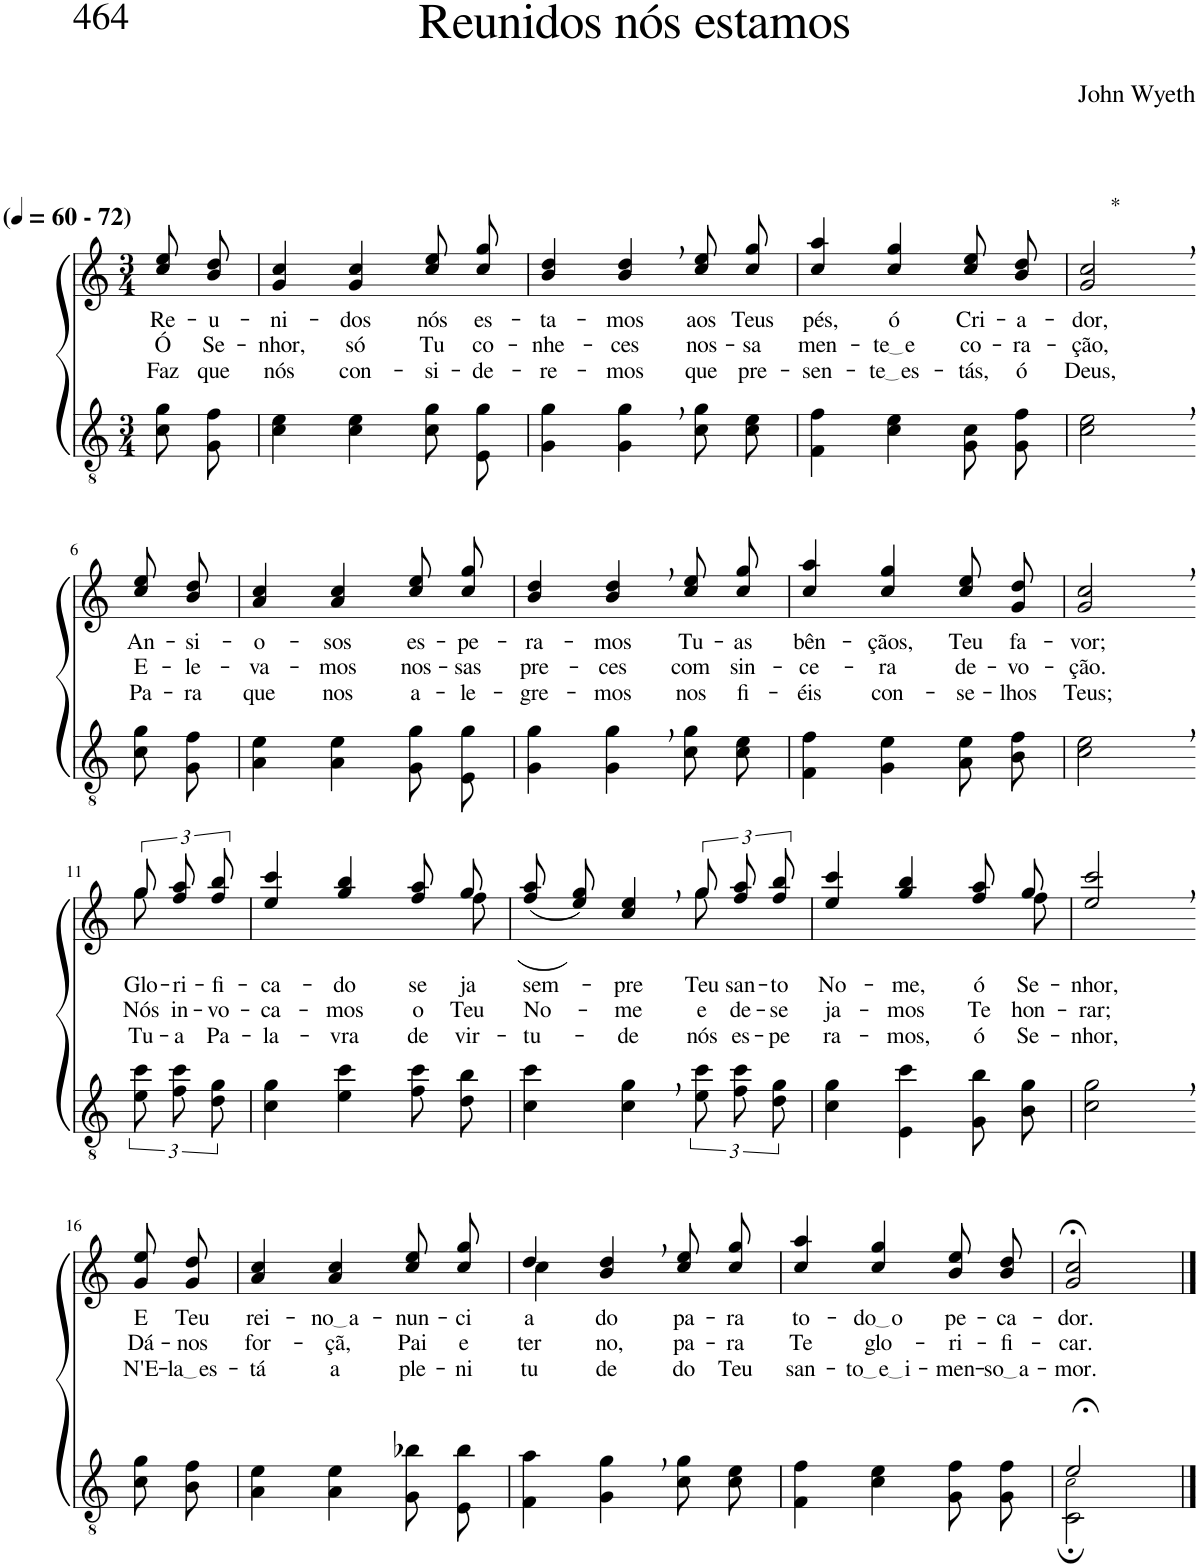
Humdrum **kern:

**kern	**kern	**text	**text	**text
*part2	*part1	*part1	*part1	*part1
*staff2	*staff1	*staff1	*staff1	*staff1
*I"Parte III e IV	*I"Parte I e II	*	*	*
*clefGv2	*clefG2	*	*	*
*Trd5c9	*Trd5c9	*	*	*
*k[]	*k[]	*	*	*
*M3/4	*M3/4	*	*	*
*MM60	*MM60	*	*	*
=1	=1	=1	=1	=1
!	!LO:TX:a:B:t=(	!	!	!
!	!LO:TX:a:B:t=- 72)	!	!	!
!	!	!LO:LY:b	!LO:LY:b	!LO:LY:b
8c\ 8g\L	8cc\ 8ee\L	Re-	Ó	Faz
!	!	!LO:LY:b	!LO:LY:b	!LO:LY:b
8G\ 8f\J	8b\ 8dd\J	-u-	Se-	que
=2	=2	=2	=2	=2
!	!	!LO:LY:b	!LO:LY:b	!LO:LY:b
4c\ 4e\	4g/ 4cc/	-ni-	-nhor,	nós
!	!	!LO:LY:b	!LO:LY:b	!LO:LY:b
4c\ 4e\	4g/ 4cc/	-dos	só	con-
!	!	!LO:LY:b	!LO:LY:b	!LO:LY:b
8c\ 8g\L	8cc\ 8ee\L	nós	Tu	-si-
!	!	!LO:LY:b	!LO:LY:b	!LO:LY:b
8E\ 8g\J	8cc\ 8gg\J	es-	co-	-de-
=3	=3	=3	=3	=3
!	!	!LO:LY:b	!LO:LY:b	!LO:LY:b
4G\ 4g\	4b/ 4dd/	-ta-	-nhe-	-re-
!	!	!LO:LY:b	!LO:LY:b	!LO:LY:b
4G\, 4g\,	4b/, 4dd/,	-mos	-ces	-mos
!	!	!LO:LY:b	!LO:LY:b	!LO:LY:b
8c\ 8g\L	8cc\ 8ee\L	aos	nos-	que
!	!	!LO:LY:b	!LO:LY:b	!LO:LY:b
8c\ 8e\J	8cc\ 8gg\J	Teus	-sa	pre-
=4	=4	=4	=4	=4
!	!	!LO:LY:b	!LO:LY:b	!LO:LY:b
4F\ 4f\	4cc/ 4aa/	pés,	men-	-sen-
!	!	!LO:LY:b	!LO:LY:b	!LO:LY:b
4c\ 4e\	4cc/ 4gg/	ó	te e	te es
!	!	!LO:LY:b	!LO:LY:b	!LO:LY:b
8G\ 8c\L	8cc\ 8ee\L	Cri-	co-	-tás,
!	!	!LO:LY:b	!LO:LY:b	!LO:LY:b
8G\ 8f\J	8b\ 8dd\J	-a-	-ra-	ó
=5	=5	=5	=5	=5
!	!LO:TX:a:t=*	!	!	!
!	!	!LO:LY:b	!LO:LY:b	!LO:LY:b
2c\, 2e\,	2g/, 2cc/,	-dor,	-ção,	Deus,
!!LO:LB:g=z
=6-	=6-	=6-	=6-	=6-
!	!	!LO:LY:b	!LO:LY:b	!LO:LY:b
8c\ 8g\L	8cc\ 8ee\L	An-	E-	Pa-
!	!	!LO:LY:b	!LO:LY:b	!LO:LY:b
8G\ 8f\J	8b\ 8dd\J	-si-	-le-	-ra
=7	=7	=7	=7	=7
!	!	!LO:LY:b	!LO:LY:b	!LO:LY:b
4A\ 4e\	4a/ 4cc/	-o-	-va-	que
!	!	!LO:LY:b	!LO:LY:b	!LO:LY:b
4A\ 4e\	4a/ 4cc/	-sos	-mos	nos
!	!	!LO:LY:b	!LO:LY:b	!LO:LY:b
8G\ 8g\L	8cc\ 8ee\L	es-	nos-	a-
!	!	!LO:LY:b	!LO:LY:b	!LO:LY:b
8E\ 8g\J	8cc\ 8gg\J	-pe-	-sas	-le-
=8	=8	=8	=8	=8
!	!	!LO:LY:b	!LO:LY:b	!LO:LY:b
4G\ 4g\	4b/ 4dd/	-ra-	pre-	-gre-
!	!	!LO:LY:b	!LO:LY:b	!LO:LY:b
4G\, 4g\,	4b/, 4dd/,	-mos	-ces	-mos
!	!	!LO:LY:b	!LO:LY:b	!LO:LY:b
8c\ 8g\L	8cc\ 8ee\L	Tu-	com	nos
!	!	!LO:LY:b	!LO:LY:b	!LO:LY:b
8c\ 8e\J	8cc\ 8gg\J	-as	sin-	fi-
=9	=9	=9	=9	=9
!	!	!LO:LY:b	!LO:LY:b	!LO:LY:b
4F\ 4f\	4cc/ 4aa/	bên-	-ce-	-éis
!	!	!LO:LY:b	!LO:LY:b	!LO:LY:b
4G\ 4e\	4cc/ 4gg/	-çãos,	-ra	con-
!	!	!LO:LY:b	!LO:LY:b	!LO:LY:b
8A\ 8e\L	8cc\ 8ee\L	Teu	de-	-se-
!	!	!LO:LY:b	!LO:LY:b	!LO:LY:b
8B\ 8f\J	8g\ 8dd\J	fa-	-vo-	-lhos
=10	=10	=10	=10	=10
!	!	!LO:LY:b	!LO:LY:b	!LO:LY:b
2c\, 2e\,	2g/, 2cc/,	-vor;	-ção.	Teus;
!!LO:LB:g=z
=11-	=11-	=11-	=11-	=11-
*	*^	*	*	*
!	!	!	!LO:LY:b	!LO:LY:b	!LO:LY:b
12e\ 12cc\L	12gg\L	8gg\	Glo-	Nós	Tu-
!	!	!	!LO:LY:b	!LO:LY:b	!LO:LY:b
12f\ 12cc\	12ff\ 12aa\	.	-ri-	in-	-a
.	.	8ryy	.	.	.
!	!	!	!LO:LY:b	!LO:LY:b	!LO:LY:b
12d\ 12g\J	12ff\ 12bb\J	.	-fi-	-vo-	Pa-
=12	=12	=12	=12	=12	=12
!	!	!	!LO:LY:b	!LO:LY:b	!LO:LY:b
4c\ 4g\	4ee/ 4ccc/	8ryy	-ca-	-ca-	-la-
!	!	!	!LO:LY:b	!LO:LY:b	!LO:LY:b
*	*v	*v	*	*	*
4e\ 4cc\	4gg/ 4bb/	-do	-mos	-vra
!	!	!LO:LY:b	!LO:LY:b	!LO:LY:b
8f\ 8cc\L	8ff\ 8aa\L	se-	o	de
*	*^	*	*	*
!	!	!	!LO:LY:b	!LO:LY:b	!LO:LY:b
8d\ 8b\J	8gg\J	8ff\	-ja	Teu	vir-
=13	=13	=13	=13	=13	=13
!	!	!	!LO:LY:b	!LO:LY:b	!LO:LY:b
4c\ 4cc\	2ryy	((8ff\ 8aa\L	sem-	No-	-tu-
.	.	8ee\ 8gg\J))	.	.	.
!	!	!	!LO:LY:b	!LO:LY:b	!LO:LY:b
4c\, 4g\,	.	4cc/ 4ee/	-pre	-me	-de
!	!	!	!LO:LY:b	!LO:LY:b	!LO:LY:b
12e\ 12cc\L	8gg\	12gg\L	Teu	e	nós
!	!	!	!LO:LY:b	!LO:LY:b	!LO:LY:b
12f\ 12cc\	.	12ff\ 12aa\	san-	de-	es-
.	8ryy	.	.	.	.
!	!	!	!LO:LY:b	!LO:LY:b	!LO:LY:b
12d\ 12g\J	.	12ff\ 12bb\J	-to	-se-	-pe-
=14	=14	=14	=14	=14	=14
!	!	!	!LO:LY:b	!LO:LY:b	!LO:LY:b
4c\ 4g\	4ee/ 4ccc/	8ryy	No-	-ja-	-ra-
!	!	!	!LO:LY:b	!LO:LY:b	!LO:LY:b
*	*v	*v	*	*	*
4E\ 4cc\	4gg/ 4bb/	-me,	-mos	-mos,
!	!	!LO:LY:b	!LO:LY:b	!LO:LY:b
8G\ 8b\L	8ff\ 8aa\L	ó	Te	ó
*	*^	*	*	*
!	!	!	!LO:LY:b	!LO:LY:b	!LO:LY:b
8B\ 8g\J	8gg\J	8ff\	Se-	hon-	Se-
=15	=15	=15	=15	=15	=15
!	!	!	!LO:LY:b	!LO:LY:b	!LO:LY:b
*	*v	*v	*	*	*
2c\, 2g\,	2ee/, 2ccc/,	-nhor,	-rar;	-nhor,
!!LO:LB:g=z
=16-	=16-	=16-	=16-	=16-
!	!	!LO:LY:b	!LO:LY:b	!LO:LY:b
8c\ 8g\L	8g\ 8ee\L	E	Dá-	N'E-
!	!	!LO:LY:b	!LO:LY:b	!LO:LY:b
8B\ 8f\J	8g\ 8dd\J	Teu	-nos	la es
=17	=17	=17	=17	=17
!	!	!LO:LY:b	!LO:LY:b	!LO:LY:b
4A\ 4e\	4a/ 4cc/	rei-	for-	-tá
!	!	!LO:LY:b	!LO:LY:b	!LO:LY:b
4A\ 4e\	4a/ 4cc/	no a	-çã,	a
!	!	!LO:LY:b	!LO:LY:b	!LO:LY:b
8G\ 8b-X\L	8cc\ 8ee\L	-nun-	Pai	ple-
!	!	!LO:LY:b	!LO:LY:b	!LO:LY:b
8E\ 8b-\J	8cc\ 8gg\J	-ci-	e-	-ni-
=18	=18	=18	=18	=18
*	*^	*	*	*
!	!	!	!LO:LY:b	!LO:LY:b	!LO:LY:b
4F\ 4a\	4dd/	4cc\	a-	-ter-	-tu-
!	!	!	!LO:LY:b	!LO:LY:b	!LO:LY:b
4G\, 4g\,	4b/, 4dd/,	2ryy	-do	-no,	-de
!	!	!	!LO:LY:b	!LO:LY:b	!LO:LY:b
8c\ 8g\L	8cc\ 8ee\L	.	pa-	pa-	do
!	!	!	!LO:LY:b	!LO:LY:b	!LO:LY:b
8c\ 8e\J	8cc\ 8gg\J	.	-ra	-ra	Teu
*	*v	*v	*	*	*
=19	=19	=19	=19	=19
!	!	!LO:LY:b	!LO:LY:b	!LO:LY:b
4F\ 4f\	4cc/ 4aa/	to-	Te	san-
!	!	!LO:LY:b	!LO:LY:b	!LO:LY:b
4c\ 4e\	4cc/ 4gg/	do o	glo-	to e i
!	!	!LO:LY:b	!LO:LY:b	!LO:LY:b
8G\ 8f\L	8b\ 8ee\L	pe-	-ri-	-men-
!	!	!LO:LY:b	!LO:LY:b	!LO:LY:b
8G\ 8f\J	8b\ 8dd\J	-ca-	-fi-	so a
=20	=20	=20	=20	=20
*^	*	*	*	*
!	!	!	!LO:LY:b	!LO:LY:b	!LO:LY:b
2e;</	2C\; 2c!\;	2g/;< 2cc/;<	-dor.	-car.	-mor.
*v	*v	*	*	*	*
==	==	==	==	==
*-	*-	*-	*-	*-
